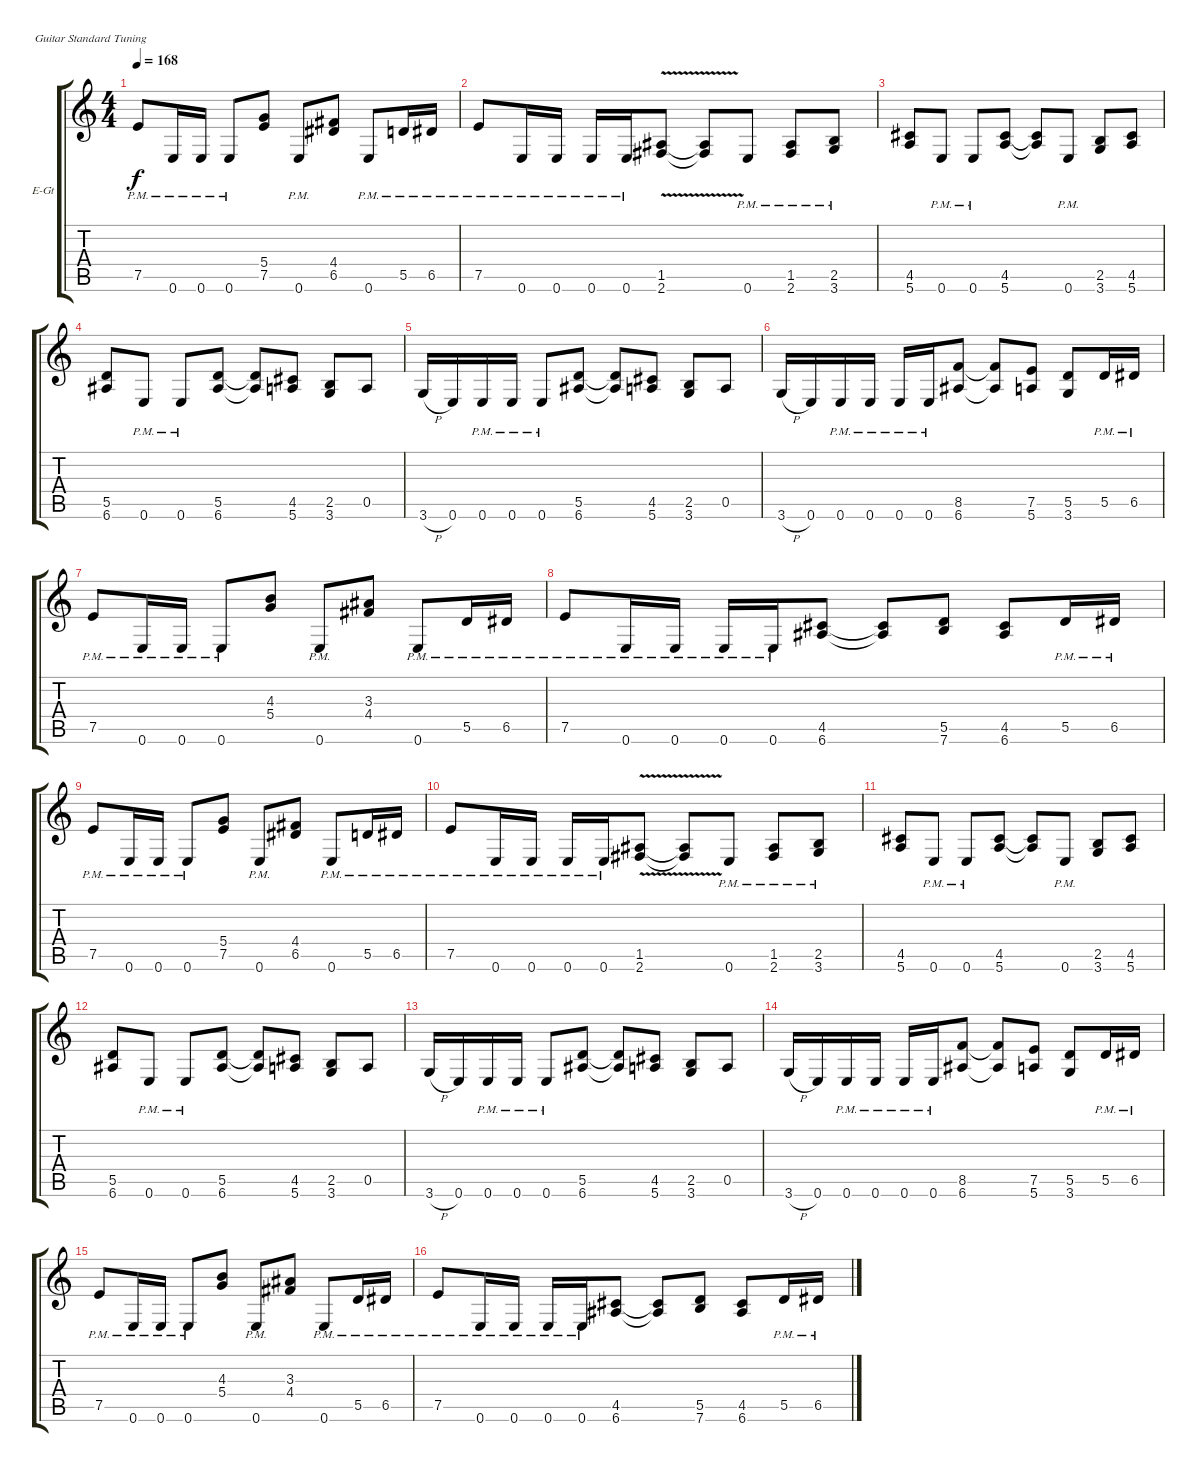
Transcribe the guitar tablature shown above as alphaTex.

\bracketExtendMode groupsimilarinstruments
\firstSystemTrackNameOrientation horizontal
\otherSystemsTrackNameOrientation horizontal
\track ("M. Friedman" "E-Gt") {instrument distortionguitar}
\staff {score tabs}
\tuning (E4 B3 G3 D3 A2 E2)
\ts (4 4)
\tempo 168
\clef g2
\ks c
7.5{pm}.8{dy f} 0.6{pm}.16 0.6{pm}.16 0.6{pm}.8 (5.4 7.5).8 0.6{pm}.8 (4.4 6.5).8 0.6{pm}.8 5.5{pm}.16 6.5{pm}.16 |
7.5{pm}.8 0.6{pm}.16 0.6{pm}.16 0.6{pm}.16 0.6{pm}.16 (1.5{v} 2.6{v}).8 (1.5{v t} 2.6{v t}).8 0.6{pm}.8 (1.5{pm} 2.6{pm}).8 (2.5{pm} 3.6{pm}).8 |
(4.5 5.6).8 0.6{pm}.8 0.6{pm}.8 (4.5 5.6).8 (4.5{t} 5.6{t}).8 0.6{pm}.8 (2.5 3.6).8 (4.5 5.6).8 |
(5.5 6.6).8 0.6{pm}.8 0.6{pm}.8 (5.5 6.6).8 (5.5{t} 6.6{t}).8 (4.5 5.6).8 (2.5 3.6).8 0.5.8 |
3.6{h}.16 0.6.16 0.6{pm}.16 0.6{pm}.16 0.6{pm}.8 (5.5 6.6).8 (5.5{t} 6.6{t}).8 (4.5 5.6).8 (2.5 3.6).8 0.5.8 |
3.6{h}.16 0.6.16 0.6{pm}.16 0.6{pm}.16 0.6{pm}.16 0.6{pm}.16 (8.5 6.6).8 (8.5{t} 6.6{t}).8 (7.5 5.6).8 (5.5 3.6).8 5.5{pm}.16 6.5{pm}.16 |
7.5{pm}.8 0.6{pm}.16 0.6{pm}.16 0.6{pm}.8 (4.3 5.4).8 0.6{pm}.8 (3.3 4.4).8 0.6{pm}.8 5.5{pm}.16 6.5{pm}.16 |
7.5{pm}.8 0.6{pm}.16 0.6{pm}.16 0.6{pm}.16 0.6{pm}.16 (4.5 6.6).8 (4.5{t} 6.6{t}).8 (5.5 7.6).8 (4.5 6.6).8 5.5{pm}.16 6.5{pm}.16 |
7.5{pm}.8 0.6{pm}.16 0.6{pm}.16 0.6{pm}.8 (5.4 7.5).8 0.6{pm}.8 (4.4 6.5).8 0.6{pm}.8 5.5{pm}.16 6.5{pm}.16 |
7.5{pm}.8 0.6{pm}.16 0.6{pm}.16 0.6{pm}.16 0.6{pm}.16 (1.5{v} 2.6{v}).8 (1.5{v t} 2.6{v t}).8 0.6{pm}.8 (1.5{pm} 2.6{pm}).8 (2.5{pm} 3.6{pm}).8 |
(4.5 5.6).8 0.6{pm}.8 0.6{pm}.8 (4.5 5.6).8 (4.5{t} 5.6{t}).8 0.6{pm}.8 (2.5 3.6).8 (4.5 5.6).8 |
(5.5 6.6).8 0.6{pm}.8 0.6{pm}.8 (5.5 6.6).8 (5.5{t} 6.6{t}).8 (4.5 5.6).8 (2.5 3.6).8 0.5.8 |
3.6{h}.16 0.6.16 0.6{pm}.16 0.6{pm}.16 0.6{pm}.8 (5.5 6.6).8 (5.5{t} 6.6{t}).8 (4.5 5.6).8 (2.5 3.6).8 0.5.8 |
3.6{h}.16 0.6.16 0.6{pm}.16 0.6{pm}.16 0.6{pm}.16 0.6{pm}.16 (8.5 6.6).8 (8.5{t} 6.6{t}).8 (7.5 5.6).8 (5.5 3.6).8 5.5{pm}.16 6.5{pm}.16 |
7.5{pm}.8 0.6{pm}.16 0.6{pm}.16 0.6{pm}.8 (4.3 5.4).8 0.6{pm}.8 (3.3 4.4).8 0.6{pm}.8 5.5{pm}.16 6.5{pm}.16 |
7.5{pm}.8 0.6{pm}.16 0.6{pm}.16 0.6{pm}.16 0.6{pm}.16 (4.5 6.6).8 (4.5{t} 6.6{t}).8 (5.5 7.6).8 (4.5 6.6).8 5.5{pm}.16 6.5{pm}.16
